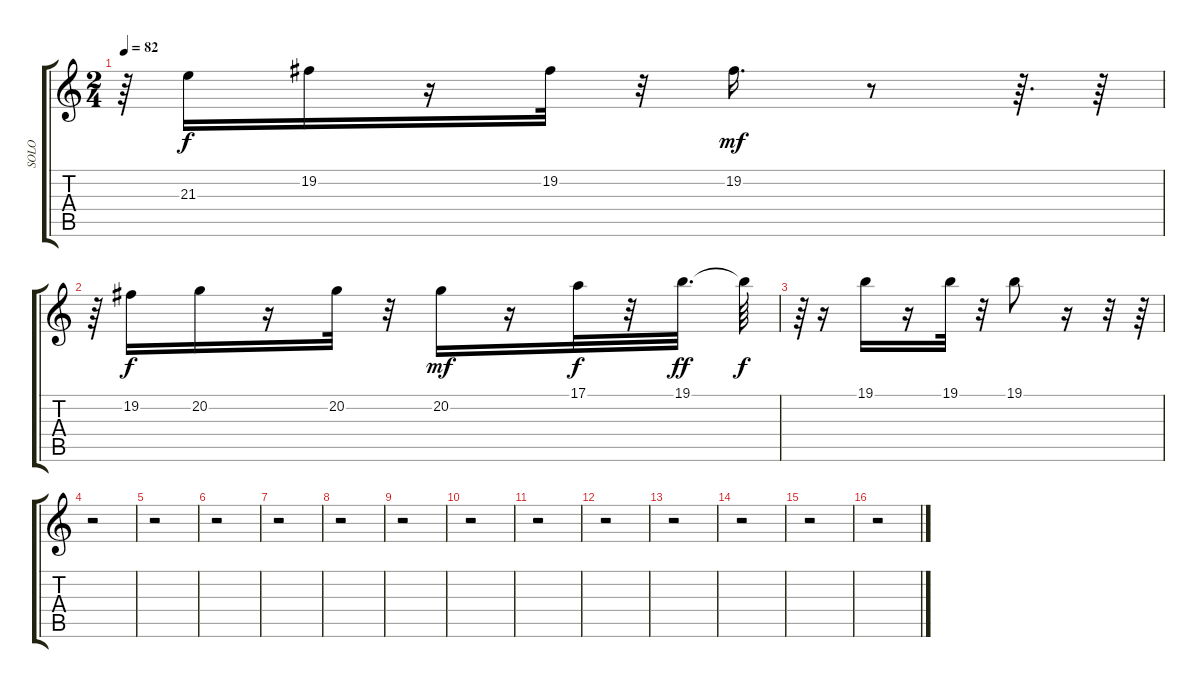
\track ("SOLO" "SOLO") {instrument recorder}
\staff {score tabs}
\tuning (E4 B3 G3 D3 A2 E2) {hide}
\ts (2 4)
\tempo 82
\clef g2
\ks c
r.64{dy ff} 21.3.16{dy f} 19.2.16 r.16 19.2.32 r.32 19.2.16{d dy mf} r.8 r.64{d} r.64 |
r.64 19.2.16{dy f} 20.2.16 r.16 20.2.32 r.32 20.2.16{dy mf} r.16 17.1.32{dy f} r.32 19.1.32{d dy ff} 19.1{t}.64{dy f} |
r.64 r.16 19.1.16 r.16 19.1.32 r.32 19.1.8 r.16 r.32 r.64 |
r.2 |
r.2 |
r.2 |
r.2 |
r.2 |
r.2 |
r.2 |
r.2 |
r.2 |
r.2 |
r.2 |
r.2 |
r.2
